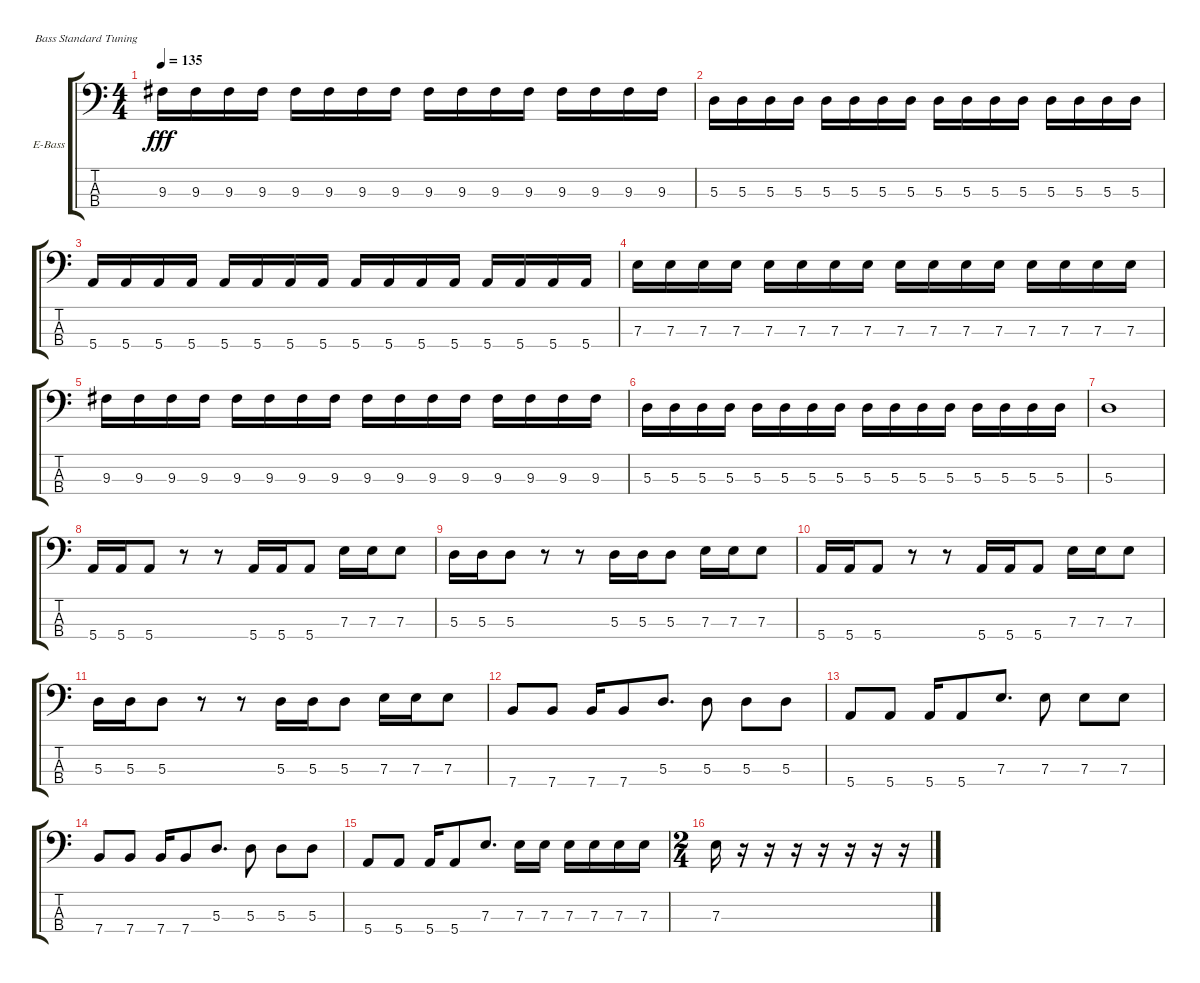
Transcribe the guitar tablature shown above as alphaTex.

\defaultSystemsLayout 4
\bracketExtendMode groupsimilarinstruments
\firstSystemTrackNameOrientation horizontal
\otherSystemsTrackNameOrientation horizontal
\track ("Electric Bass" "E-Bass") {instrument electricbassfinger}
\staff {score tabs}
\tuning (G2 D2 A1 E1)
\ts (4 4)
\tempo 135
\clef f4
\scale
0.333333
\ks c
9.3.16{dy fff} 9.3.16 9.3.16 9.3.16 9.3.16 9.3.16 9.3.16 9.3.16 9.3.16 9.3.16 9.3.16 9.3.16 9.3.16 9.3.16 9.3.16 9.3.16 |
\scale
0.333333 5.3.16 5.3.16 5.3.16 5.3.16 5.3.16 5.3.16 5.3.16 5.3.16 5.3.16 5.3.16 5.3.16 5.3.16 5.3.16 5.3.16 5.3.16 5.3.16 |
\scale
0.333333 5.4.16 5.4.16 5.4.16 5.4.16 5.4.16 5.4.16 5.4.16 5.4.16 5.4.16 5.4.16 5.4.16 5.4.16 5.4.16 5.4.16 5.4.16 5.4.16 |
\scale
0.333333 7.3.16 7.3.16 7.3.16 7.3.16 7.3.16 7.3.16 7.3.16 7.3.16 7.3.16 7.3.16 7.3.16 7.3.16 7.3.16 7.3.16 7.3.16 7.3.16 |
\scale
0.333333 9.3.16 9.3.16 9.3.16 9.3.16 9.3.16 9.3.16 9.3.16 9.3.16 9.3.16 9.3.16 9.3.16 9.3.16 9.3.16 9.3.16 9.3.16 9.3.16 |
\scale
0.333333 5.3.16 5.3.16 5.3.16 5.3.16 5.3.16 5.3.16 5.3.16 5.3.16 5.3.16 5.3.16 5.3.16 5.3.16 5.3.16 5.3.16 5.3.16 5.3.16 |
\scale
0.333333 5.3.1 |
\scale
0.333333 5.4.16 5.4.16 5.4.8 r.8 r.8 5.4.16 5.4.16 5.4.8 7.3.16 7.3.16 7.3.8 |
\scale
0.333333 5.3.16 5.3.16 5.3.8 r.8 r.8 5.3.16 5.3.16 5.3.8 7.3.16 7.3.16 7.3.8 |
\scale
0.333333 5.4.16 5.4.16 5.4.8 r.8 r.8 5.4.16 5.4.16 5.4.8 7.3.16 7.3.16 7.3.8 |
\scale
0.333333 5.3.16 5.3.16 5.3.8 r.8 r.8 5.3.16 5.3.16 5.3.8 7.3.16 7.3.16 7.3.8 |
\scale
0.333333 7.4.8 7.4.8 7.4.16 7.4.8 5.3.8{d} 5.3.8 5.3.8 5.3.8 |
\scale
0.333333 5.4.8 5.4.8 5.4.16 5.4.8 7.3.8{d} 7.3.8 7.3.8 7.3.8 |
\scale
0.256303 7.4.8 7.4.8 7.4.16 7.4.8 5.3.8{d} 5.3.8 5.3.8 5.3.8 |
\scale
0.256303 5.4.8 5.4.8 5.4.16 5.4.8 7.3.8{d} 7.3.16 7.3.16 7.3.16 7.3.16 7.3.16 7.3.16 |
\ts (2 4)
\scale
0.487395 7.3.16 r.16 r.16 r.16 r.16 r.16 r.16 r.16
